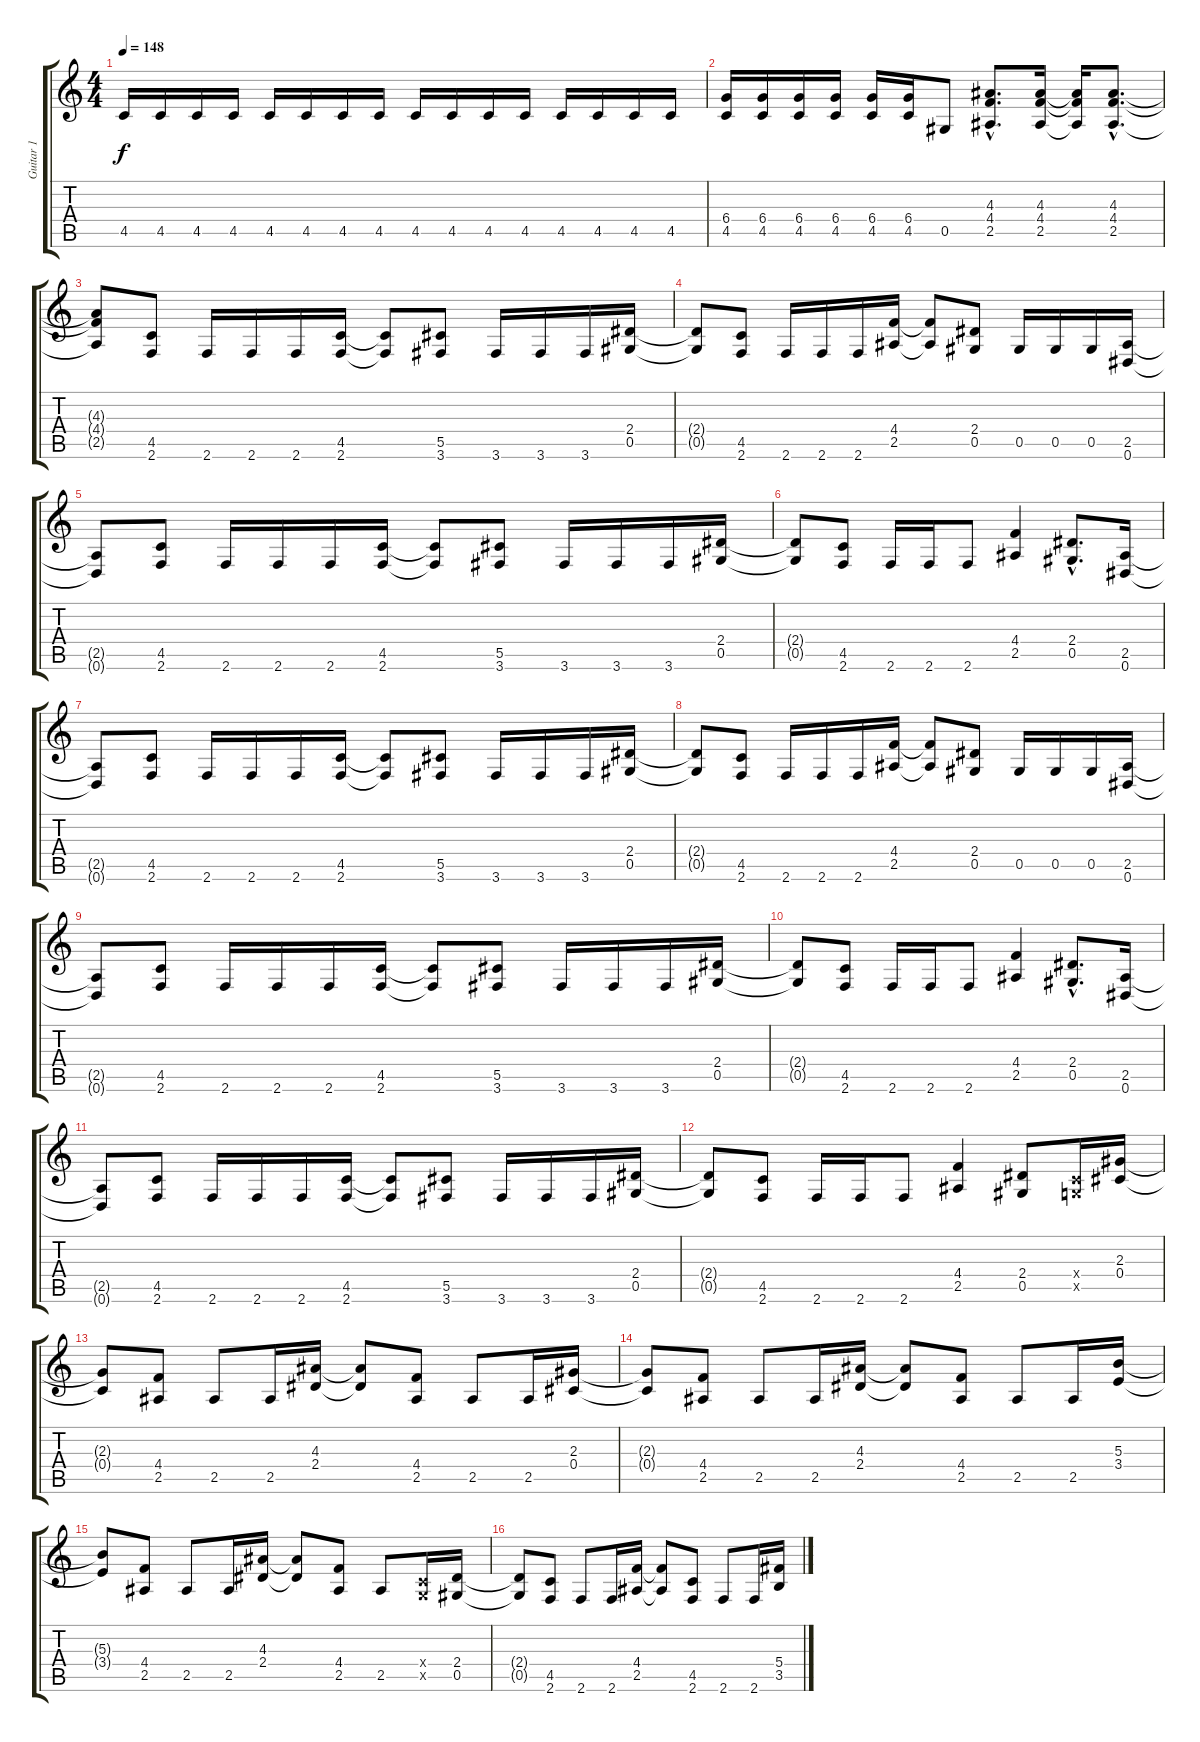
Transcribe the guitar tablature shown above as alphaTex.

\track ("Guitar 1" "Guitar 1") {instrument distortionguitar}
\staff {score tabs}
\tuning (Eb4 Bb3 Gb3 Db3 Ab2 Eb2) {hide}
\ts (4 4)
\tempo 148
\clef g2
\ks c
4.5.16{dy f} 4.5.16 4.5.16 4.5.16 4.5.16 4.5.16 4.5.16 4.5.16 4.5.16 4.5.16 4.5.16 4.5.16 4.5.16 4.5.16 4.5.16 4.5.16 |
(6.4 4.5).16 (6.4 4.5).16 (6.4 4.5).16 (6.4 4.5).16 (6.4 4.5).16 (6.4 4.5).16 0.5.8 (4.3{hac} 4.4{hac} 2.5{hac}).8{d} (4.3 4.4 2.5).16 (4.3{t} 4.4{t} 2.5{t}).16 (4.3{hac} 4.4{hac} 2.5{hac}).8{d} |
(4.3{t} 4.4{t} 2.5{t}).8 (4.5 2.6).8 2.6.16 2.6.16 2.6.16 (4.5 2.6).16 (4.5{t} 2.6{t}).8 (5.5 3.6).8 3.6.16 3.6.16 3.6.16 (2.4 0.5).16 |
(2.4{t} 0.5{t}).8 (4.5 2.6).8 2.6.16 2.6.16 2.6.16 (4.4 2.5).16 (4.4{t} 2.5{t}).8 (2.4 0.5).8 0.5.16 0.5.16 0.5.16 (2.5 0.6).16 |
(2.5{t} 0.6{t}).8 (4.5 2.6).8 2.6.16 2.6.16 2.6.16 (4.5 2.6).16 (4.5{t} 2.6{t}).8 (5.5 3.6).8 3.6.16 3.6.16 3.6.16 (2.4 0.5).16 |
(2.4{t} 0.5{t}).8 (4.5 2.6).8 2.6.16 2.6.16 2.6.8 (4.4 2.5).4 (2.4{hac} 0.5{hac}).8{d} (2.5 0.6).16 |
(2.5{t} 0.6{t}).8 (4.5 2.6).8 2.6.16 2.6.16 2.6.16 (4.5 2.6).16 (4.5{t} 2.6{t}).8 (5.5 3.6).8 3.6.16 3.6.16 3.6.16 (2.4 0.5).16 |
(2.4{t} 0.5{t}).8 (4.5 2.6).8 2.6.16 2.6.16 2.6.16 (4.4 2.5).16 (4.4{t} 2.5{t}).8 (2.4 0.5).8 0.5.16 0.5.16 0.5.16 (2.5 0.6).16 |
(2.5{t} 0.6{t}).8 (4.5 2.6).8 2.6.16 2.6.16 2.6.16 (4.5 2.6).16 (4.5{t} 2.6{t}).8 (5.5 3.6).8 3.6.16 3.6.16 3.6.16 (2.4 0.5).16 |
(2.4{t} 0.5{t}).8 (4.5 2.6).8 2.6.16 2.6.16 2.6.8 (4.4 2.5).4 (2.4{hac} 0.5{hac}).8{d} (2.5 0.6).16 |
(2.5{t} 0.6{t}).8 (4.5 2.6).8 2.6.16 2.6.16 2.6.16 (4.5 2.6).16 (4.5{t} 2.6{t}).8 (5.5 3.6).8 3.6.16 3.6.16 3.6.16 (2.4 0.5).16 |
(2.4{t} 0.5{t}).8 (4.5 2.6).8 2.6.16 2.6.16 2.6.8 (4.4 2.5).4 (2.4 0.5).8 (-1.4{x} -1.5{x}).16 (2.3 0.4).16 |
(2.3{t} 0.4{t}).8 (4.4 2.5).8 2.5.8 2.5.16 (4.3 2.4).16 (4.3{t} 2.4{t}).8 (4.4 2.5).8 2.5.8 2.5.16 (2.3 0.4).16 |
(2.3{t} 0.4{t}).8 (4.4 2.5).8 2.5.8 2.5.16 (4.3 2.4).16 (4.3{t} 2.4{t}).8 (4.4 2.5).8 2.5.8 2.5.16 (5.3 3.4).16 |
(5.3{t} 3.4{t}).8 (4.4 2.5).8 2.5.8 2.5.16 (4.3 2.4).16 (4.3{t} 2.4{t}).8 (4.4 2.5).8 2.5.8 (-1.4{x} -1.5{x}).16 (2.4 0.5).16 |
(2.4{t} 0.5{t}).8 (4.5 2.6).8 2.6.8 2.6.16 (4.4 2.5).16 (4.4{t} 2.5{t}).8 (4.5 2.6).8 2.6.8 2.6.16 (5.4 3.5).16
